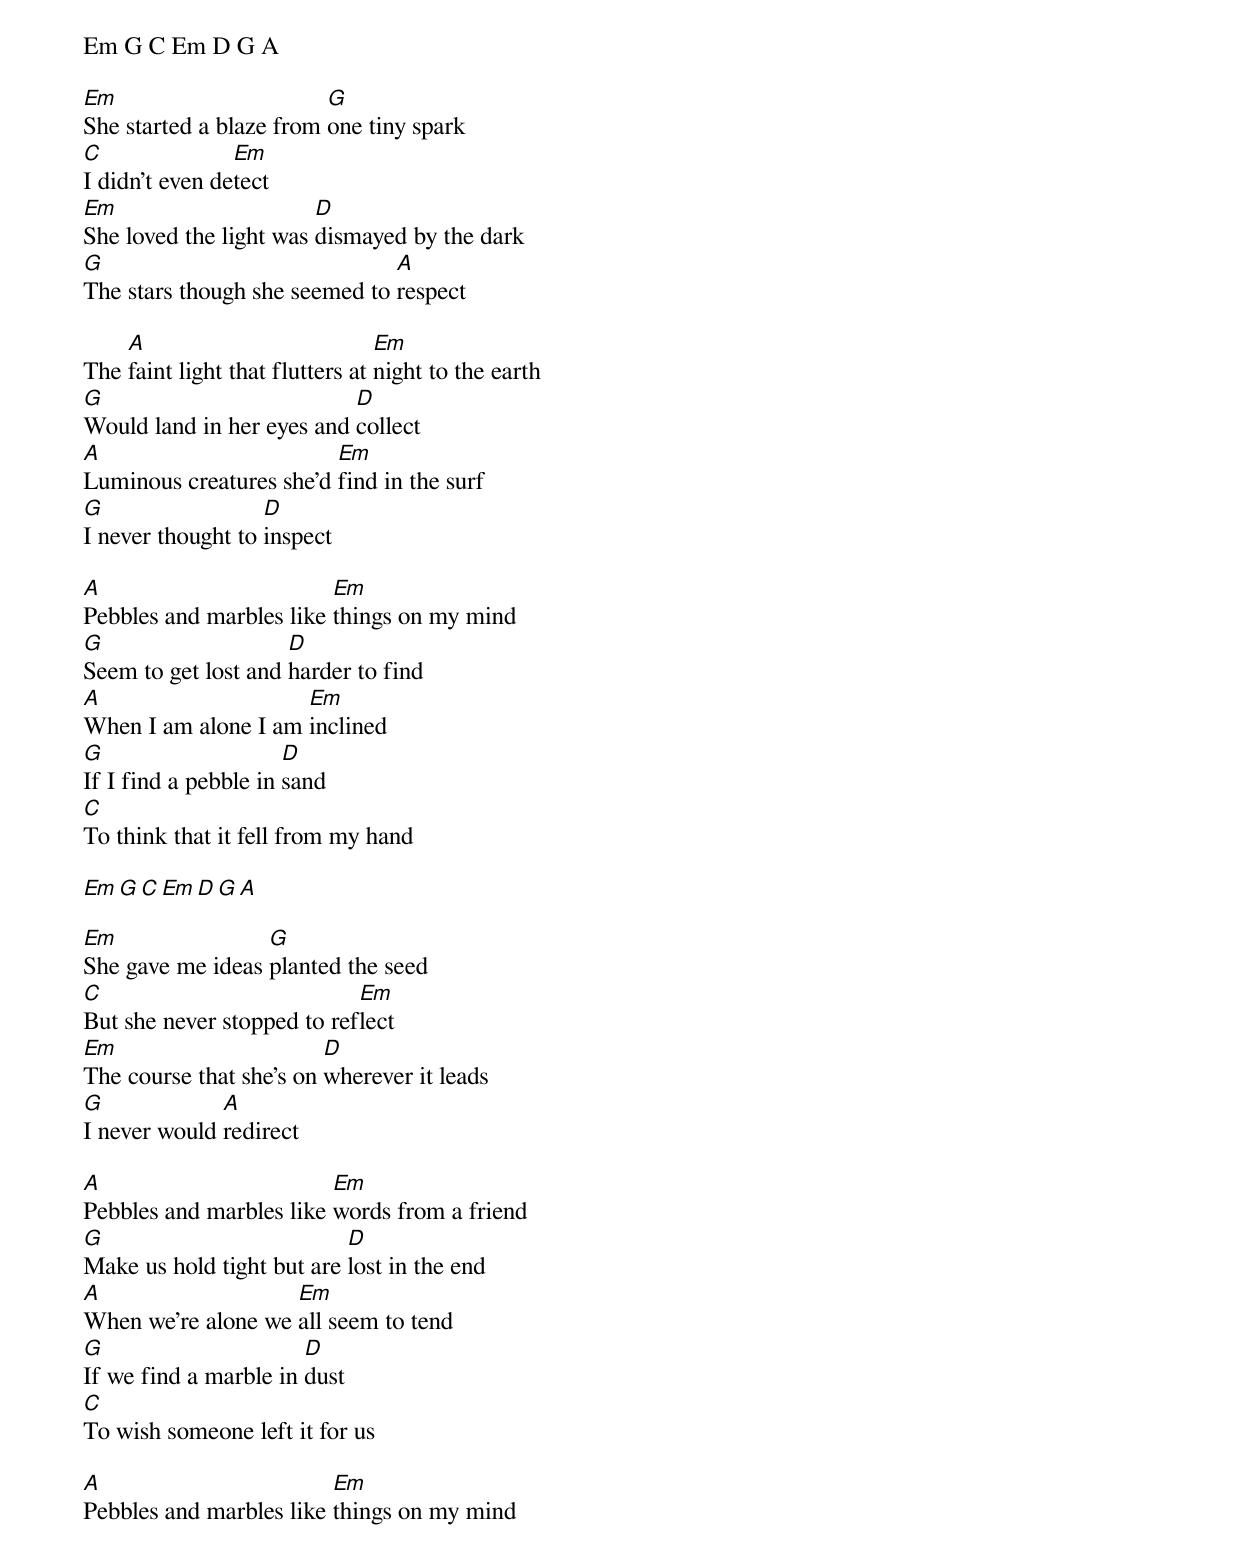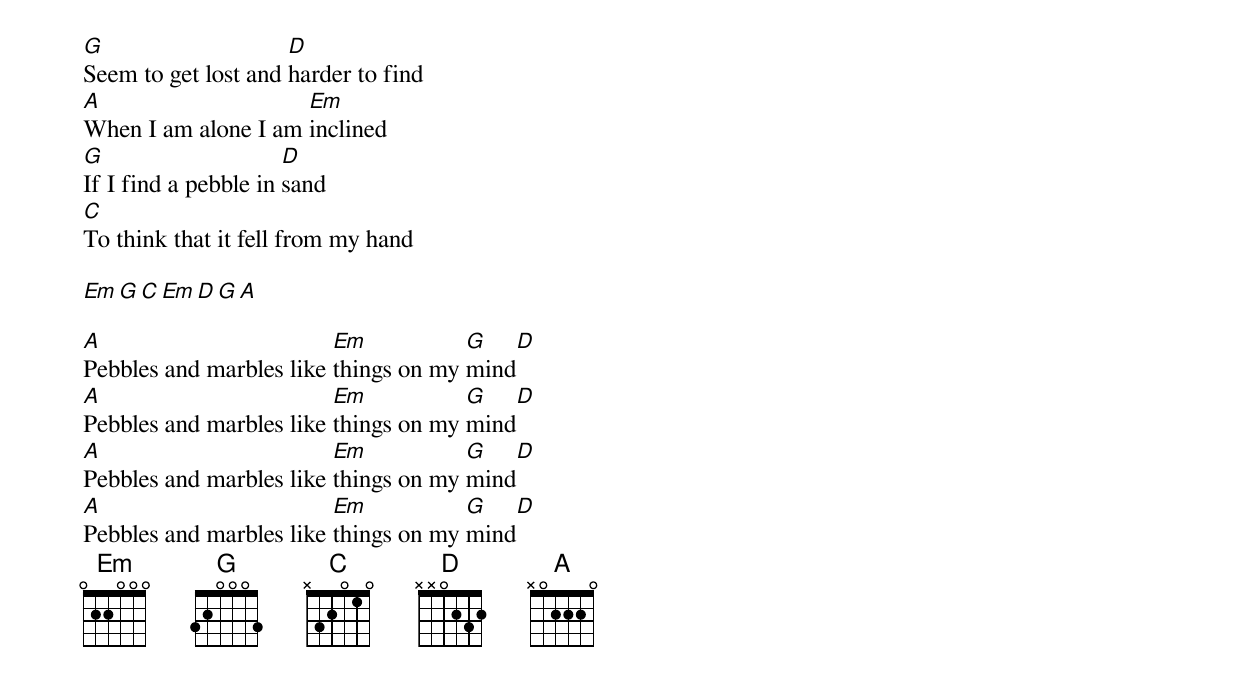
Em G C Em D G A

Em                       G
She started a blaze from one tiny spark
C               Em
I didn't even detect
Em                      D
She loved the light was dismayed by the dark
G                              A
The stars though she seemed to respect

    A                            Em
The faint light that flutters at night to the earth
G                          D
Would land in her eyes and collect
A                        Em
Luminous creatures she'd find in the surf
G                  D
I never thought to inspect

A                        Em
Pebbles and marbles like things on my mind
G                    D
Seem to get lost and harder to find
A                    Em
When I am alone I am inclined
G                     D
If I find a pebble in sand
C
To think that it fell from my hand

Em G C Em D G A

Em                G
She gave me ideas planted the seed
C                           Em
But she never stopped to reflect
Em                       D
The course that she's on wherever it leads
G             A
I never would redirect

A                        Em
Pebbles and marbles like words from a friend
G                          D
Make us hold tight but are lost in the end
A                   Em
When we're alone we all seem to tend
G                      D
If we find a marble in dust
C
To wish someone left it for us

A                        Em
Pebbles and marbles like things on my mind
G                    D
Seem to get lost and harder to find
A                    Em
When I am alone I am inclined
G                     D
If I find a pebble in sand
C
To think that it fell from my hand

Em G C Em D G A

A                        Em           G    D
Pebbles and marbles like things on my mind
A                        Em           G    D
Pebbles and marbles like things on my mind
A                        Em           G    D
Pebbles and marbles like things on my mind
A                        Em           G    D
Pebbles and marbles like things on my mind
